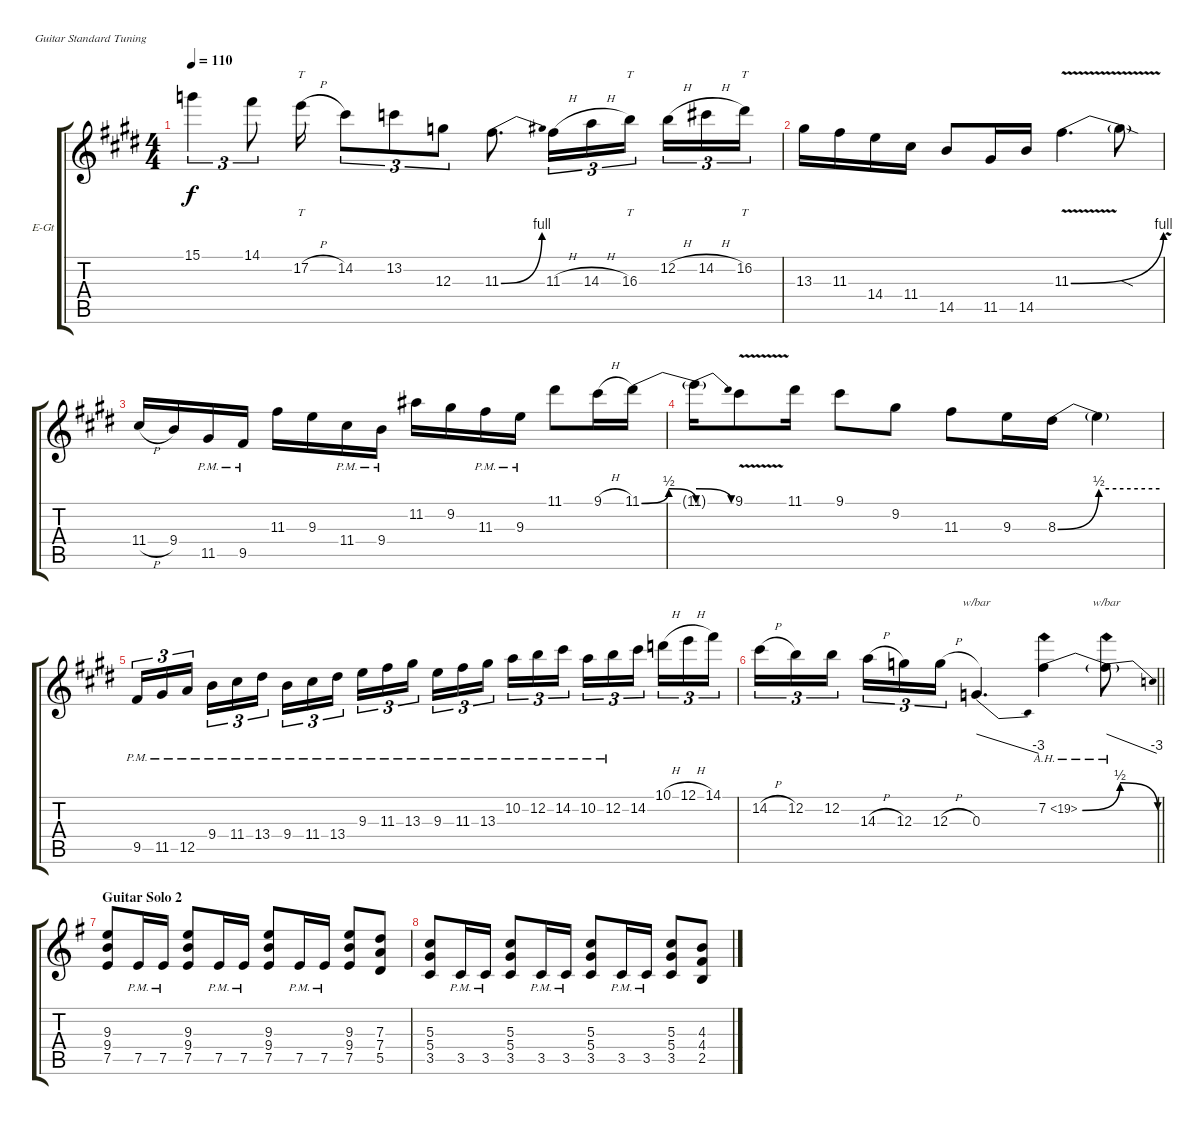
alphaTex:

\bracketExtendMode groupsimilarinstruments
\firstSystemTrackNameOrientation horizontal
\otherSystemsTrackNameOrientation horizontal
\track ("Гитара 2" "E-Gt") {instrument distortionguitar}
\staff {score tabs}
\tuning (E4 B3 G3 D3 A2 E2)
\ts (4 4)
\tempo 110
\clef g2
\ks c#minor
15.1.4{tu (3 2) dy f} 14.1.8{tu (3 2)} 17.2{h}.16{tt} 14.2.8{tu (3 2)} 13.2.8{tu (3 2)} 12.3.8{tu (3 2)} 11.3{be (bend 0 0 60 4)}.8{d} 11.3{h}.16{tu (3 2)} 14.3{h}.16{tu (3 2)} 16.3.16{tt tu (3 2)} 12.2{h}.16{tu (3 2)} 14.2{h}.16{tu (3 2)} 16.2.16{tt tu (3 2)} |
13.3.16 11.3.16 14.4.16 11.4.16 14.5.8 11.5.16 14.5.16 11.3{be (bend 0 0 60 4) v}.4{d} 11.3{v sod t}.8 |
11.4{h}.16 9.4.16 11.5{pm}.16 9.5{pm}.16 11.3.16 9.3.16 11.4{pm}.16 9.4{pm}.16 11.2.16 9.2.16 11.3{pm}.16 9.3{pm}.16 11.1.8 9.1{h}.16 11.1{be (bendrelease 0 0 30 2 30 2 60 0)}.16 |
11.1{be (release 0 2 60 0) t}.16 9.1{v}.8 11.1.16 9.1.8 9.2.8 11.3.8 9.3.16 8.3{be (bend 0 0 60 2)}.16 8.3{be (hold 0 2 60 2) t}.4 |
9.5{pm}.16{tu (3 2)} 11.5{pm}.16{tu (3 2)} 12.5{pm}.16{tu (3 2)} 9.4{pm}.16{tu (3 2)} 11.4{pm}.16{tu (3 2)} 13.4{pm}.16{tu (3 2)} 9.4{pm}.16{tu (3 2)} 11.4{pm}.16{tu (3 2)} 13.4{pm}.16{tu (3 2)} 9.3{pm}.16{tu (3 2)} 11.3{pm}.16{tu (3 2)} 13.3{pm}.16{tu (3 2)} 9.3{pm}.16{tu (3 2)} 11.3{pm}.16{tu (3 2)} 13.3{pm}.16{tu (3 2)} 10.2{pm}.16{tu (3 2)} 12.2{pm}.16{tu (3 2)} 14.2{pm}.16{tu (3 2)} 10.2{pm}.16{tu (3 2)} 12.2{pm}.16{tu (3 2)} 14.2.16{tu (3 2)} 10.1{h}.16{tu (3 2)} 12.1{h}.16{tu (3 2)} 14.1.16{tu (3 2)} |
\barLineRight lightlight
14.2{h}.16{tu (3 2)} 12.2.16{tu (3 2)} 12.2.16{tu (3 2)} 14.3{h}.16{tu (3 2)} 12.3.16{tu (3 2)} 12.3{h}.16{tu (3 2)} 0.3.4{d tbe (dive default 0 0 60 -12)} 7.2{be (bendrelease 0 0 30 2 30 2 60 0) ah 12}.4 7.2{ah 12 t}.8{tbe (dive default 0 0 60 -12)} |
\section ("" "Guitar Solo 2")
\ks eminor
(9.4 7.5 9.3).8 7.5{pm}.16 7.5{pm}.16 (9.4 7.5 9.3).8 7.5{pm}.16 7.5{pm}.16 (9.4 7.5 9.3).8 7.5{pm}.16 7.5{pm}.16 (9.4 7.5 9.3).8 (7.4 5.5 7.3).8 |
(5.4 3.5 5.3).8 3.5{pm}.16 3.5{pm}.16 (5.4 3.5 5.3).8 3.5{pm}.16 3.5{pm}.16 (5.4 3.5 5.3).8 3.5{pm}.16 3.5{pm}.16 (5.4 3.5 5.3).8 (4.4 2.5 4.3).8
